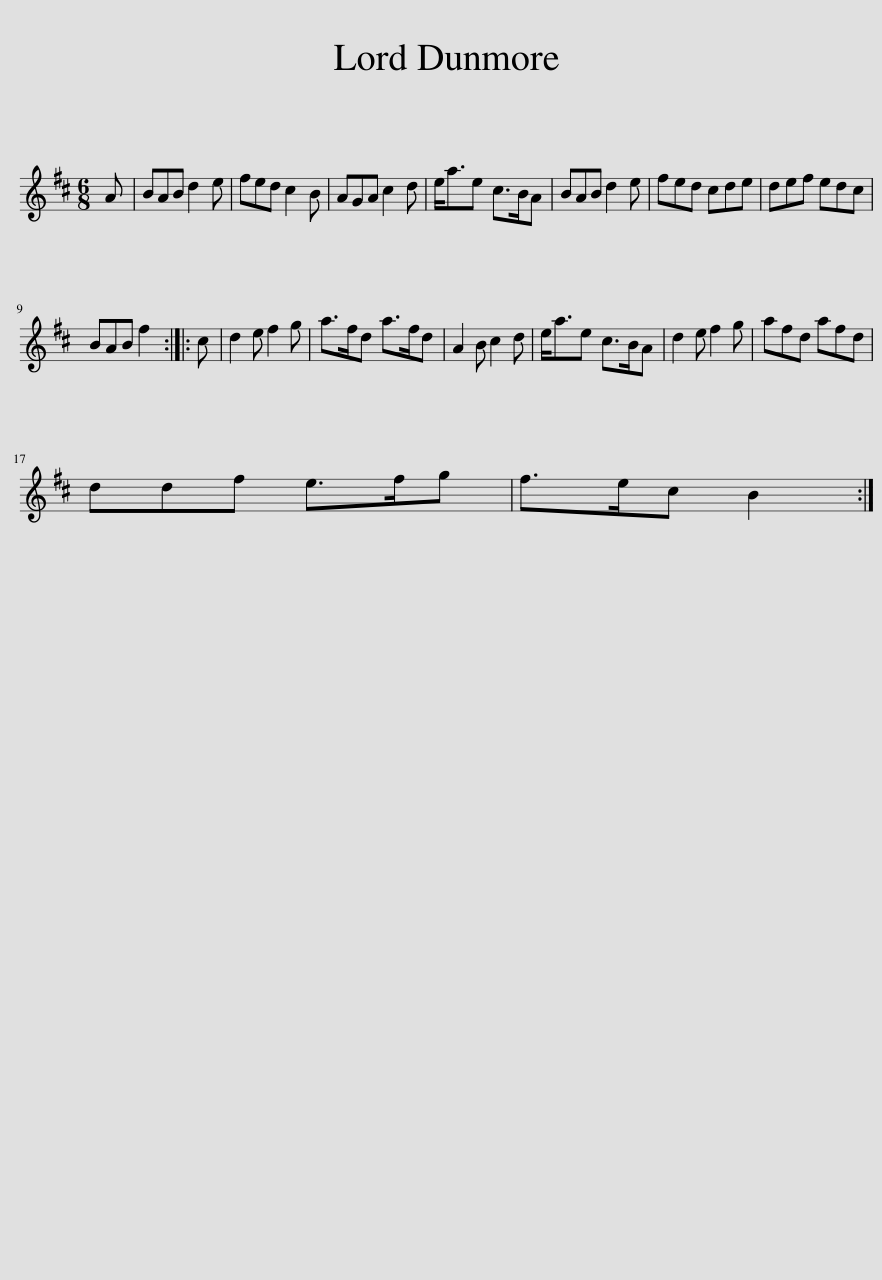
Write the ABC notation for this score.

X:1
L:1/8
M:6/8
I:linebreak $
K:Bmin
V:1 treble
V:1
 A | BAB d2 e | fed c2 B | AGA c2 d | e<ae c>BA | %5
 BAB d2 e | fed cde | def edc |$ BAB f2 :: c | %10
 d2 e f2 g | a>fd a>fd | A2 B c2 d | e<ae c>BA | d2 e f2 g | %15
 afd afd |$ ddf e>fg | f>ec B2 :| %18
